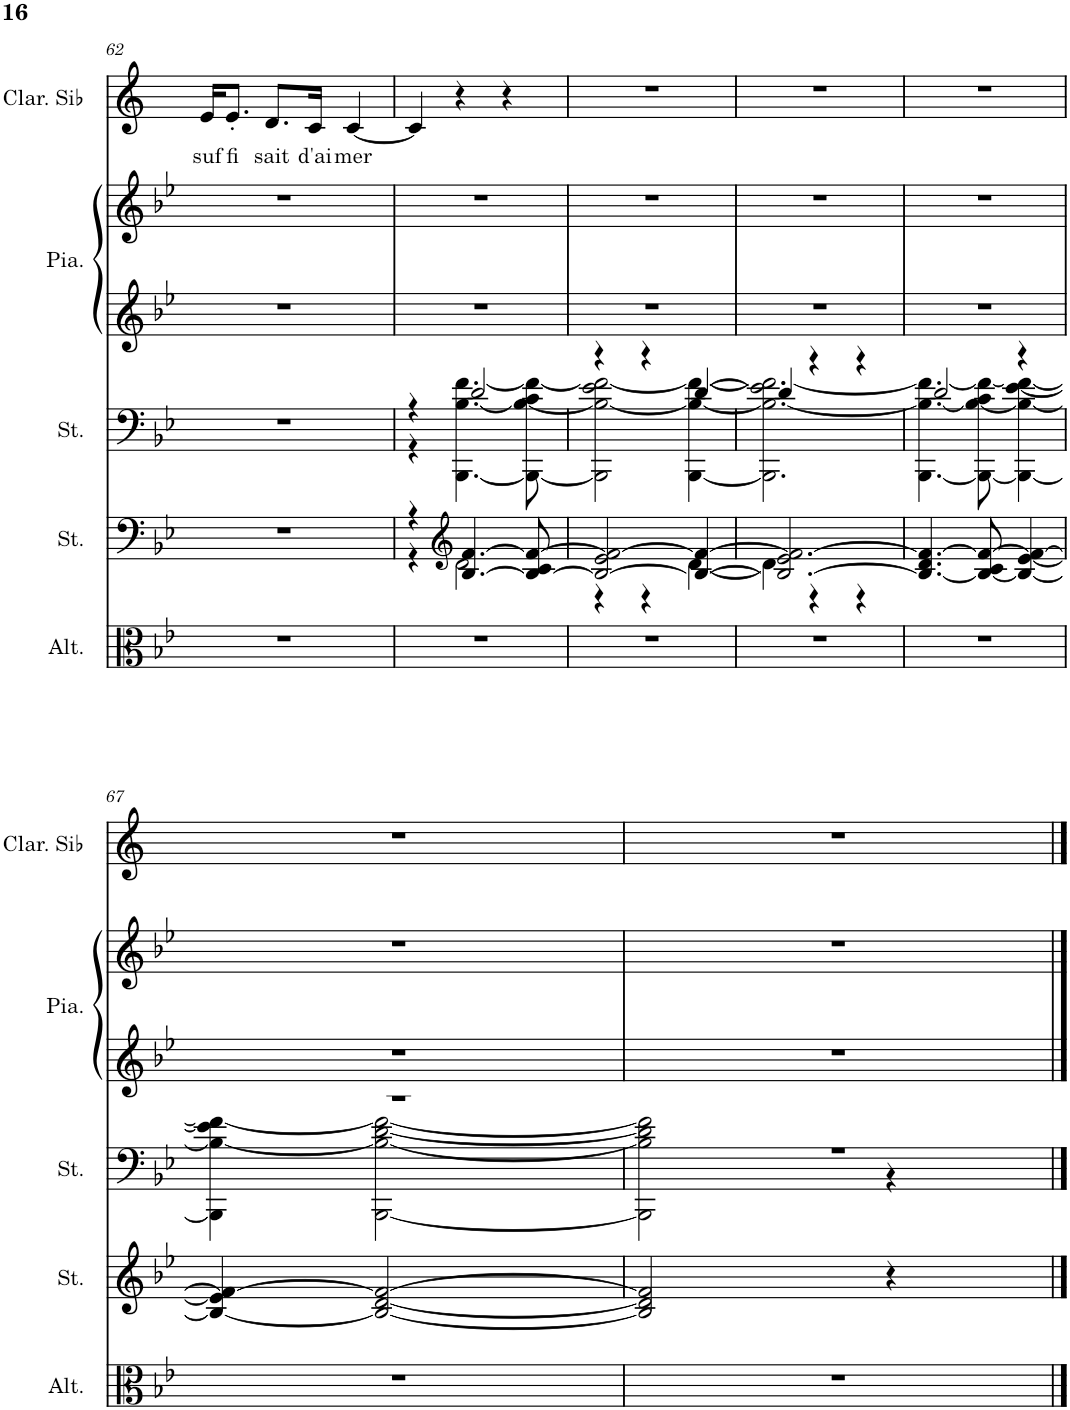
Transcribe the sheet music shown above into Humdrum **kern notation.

**kern	**kern	**kern	**kern	**kern	**kern	**text
*part5	*part4	*part3	*part2	*part2	*part1	*part1
*staff6	*staff5	*staff4	*staff3	*staff2	*staff1	*staff1
*I"Altos	*I"Cordes	*I"Cordes	*I"Piano	*	*I"Clarinette en Sib	*
*I'Alt.	*	*	*I'Pia.	*	*I'Clar. Sib	*
!!LO:PB:g=z
*clefC3	*clefF4	*clefF4	*clefG2	*clefG2	*clefG2	*
*	*	*	*	*	*Trd1c2	*
*k[b-e-]	*k[b-e-]	*k[b-e-]	*k[b-e-]	*k[b-e-]	*k[]	*
*M3/4	*M3/4	*M3/4	*M3/4	*M3/4	*M3/4	*
=62	=62	=62	=62	=62	=62	=62
!	!	!	!	!	!	!LO:LY:b
2.r	2.r	2.r	2.r	2.r	16e/KL	suf
!	!	!	!	!	!	!LO:LY:b
.	.	.	.	.	8.e'/J	fi
!	!	!	!	!	!	!LO:LY:b
.	.	.	.	.	8.d/L	sait
!	!	!	!	!	!	!LO:LY:b
.	.	.	.	.	16c/Jk	d'ai
!	!	!	!	!	!	!LO:LY:b
.	.	.	.	.	[4c/	mer
=63	=63	=63	=63	=63	=63	=63
*	*^	*^	*	*	*	*
2.r	4r	4r	4r	4r	2.r	2.r	4c/]	.
*	*clefG2	*	*	*	*	*	*	*
.	[4.B-/ [4.f/	2d\	2d/	[4.BBB-\ [4.B-\ [4.f\	.	.	4r	.
.	.	.	.	.	.	.	4r	.
.	8B-/_ 8c/ 8f/_	.	.	8BBB-\_ 8B-\_ 8c\ 8f\_	.	.	.	.
=64	=64	=64	=64	=64	=64	=64	=64	=64
2.r	2B-/_ 2e-/ 2f/_	4r	4r	2BBB-\] 2B-\_ 2e-\ 2f\_	2.r	2.r	2.r	.
.	.	4r	4r	.	.	.	.	.
.	4B-/_ 4f/_	[4d\	[4d/	[4BBB-\ 4B-\_ 4f\_	.	.	.	.
=65	=65	=65	=65	=65	=65	=65	=65	=65
2.r	2.B-/_ 2.e-/ 2.f/_	4d\]	4d/]	2.BBB-\] 2.B-\_ 2.e-\ 2.f\_	2.r	2.r	2.r	.
.	.	4r	4r	.	.	.	.	.
.	.	4r	4r	.	.	.	.	.
*	*v	*v	*	*	*	*	*	*
=66	=66	=66	=66	=66	=66	=66	=66
2.r	4.B-/_ 4.d/ 4.f/_	2d/	[4.BBB-\ 4.B-\_ 4.f\_	2.r	2.r	2.r	.
.	8B-/_ 8c/ 8f/_	.	8BBB-\_ 8B-\_ 8c\ 8f\_	.	.	.	.
.	4B-/_ [4e-/ 4f/_	4r	4BBB-\_ 4B-\_ [4e-\ 4f\_	.	.	.	.
!!LO:LB:g=z
=67	=67	=67	=67	=67	=67	=67	=67
2.r	4B-/_ 4e-/] 4f/_	2.r	4BBB-\] 4B-\_ 4e-\] 4f\_	2.r	2.r	2.r	.
.	2B-/_ [2d/ 2f/_	.	[2BBB-\ 2B-\_ [2d\ 2f\_	.	.	.	.
=68	=68	=68	=68	=68	=68	=68	=68
2.r	2B-/] 2d/] 2f/]	2.r	2BBB-\] 2B-\] 2d\] 2f\]	2.r	2.r	2.r	.
.	4r	.	4r	.	.	.	.
*	*	*v	*v	*	*	*	*
==	==	==	==	==	==	==
*-	*-	*-	*-	*-	*-	*-
